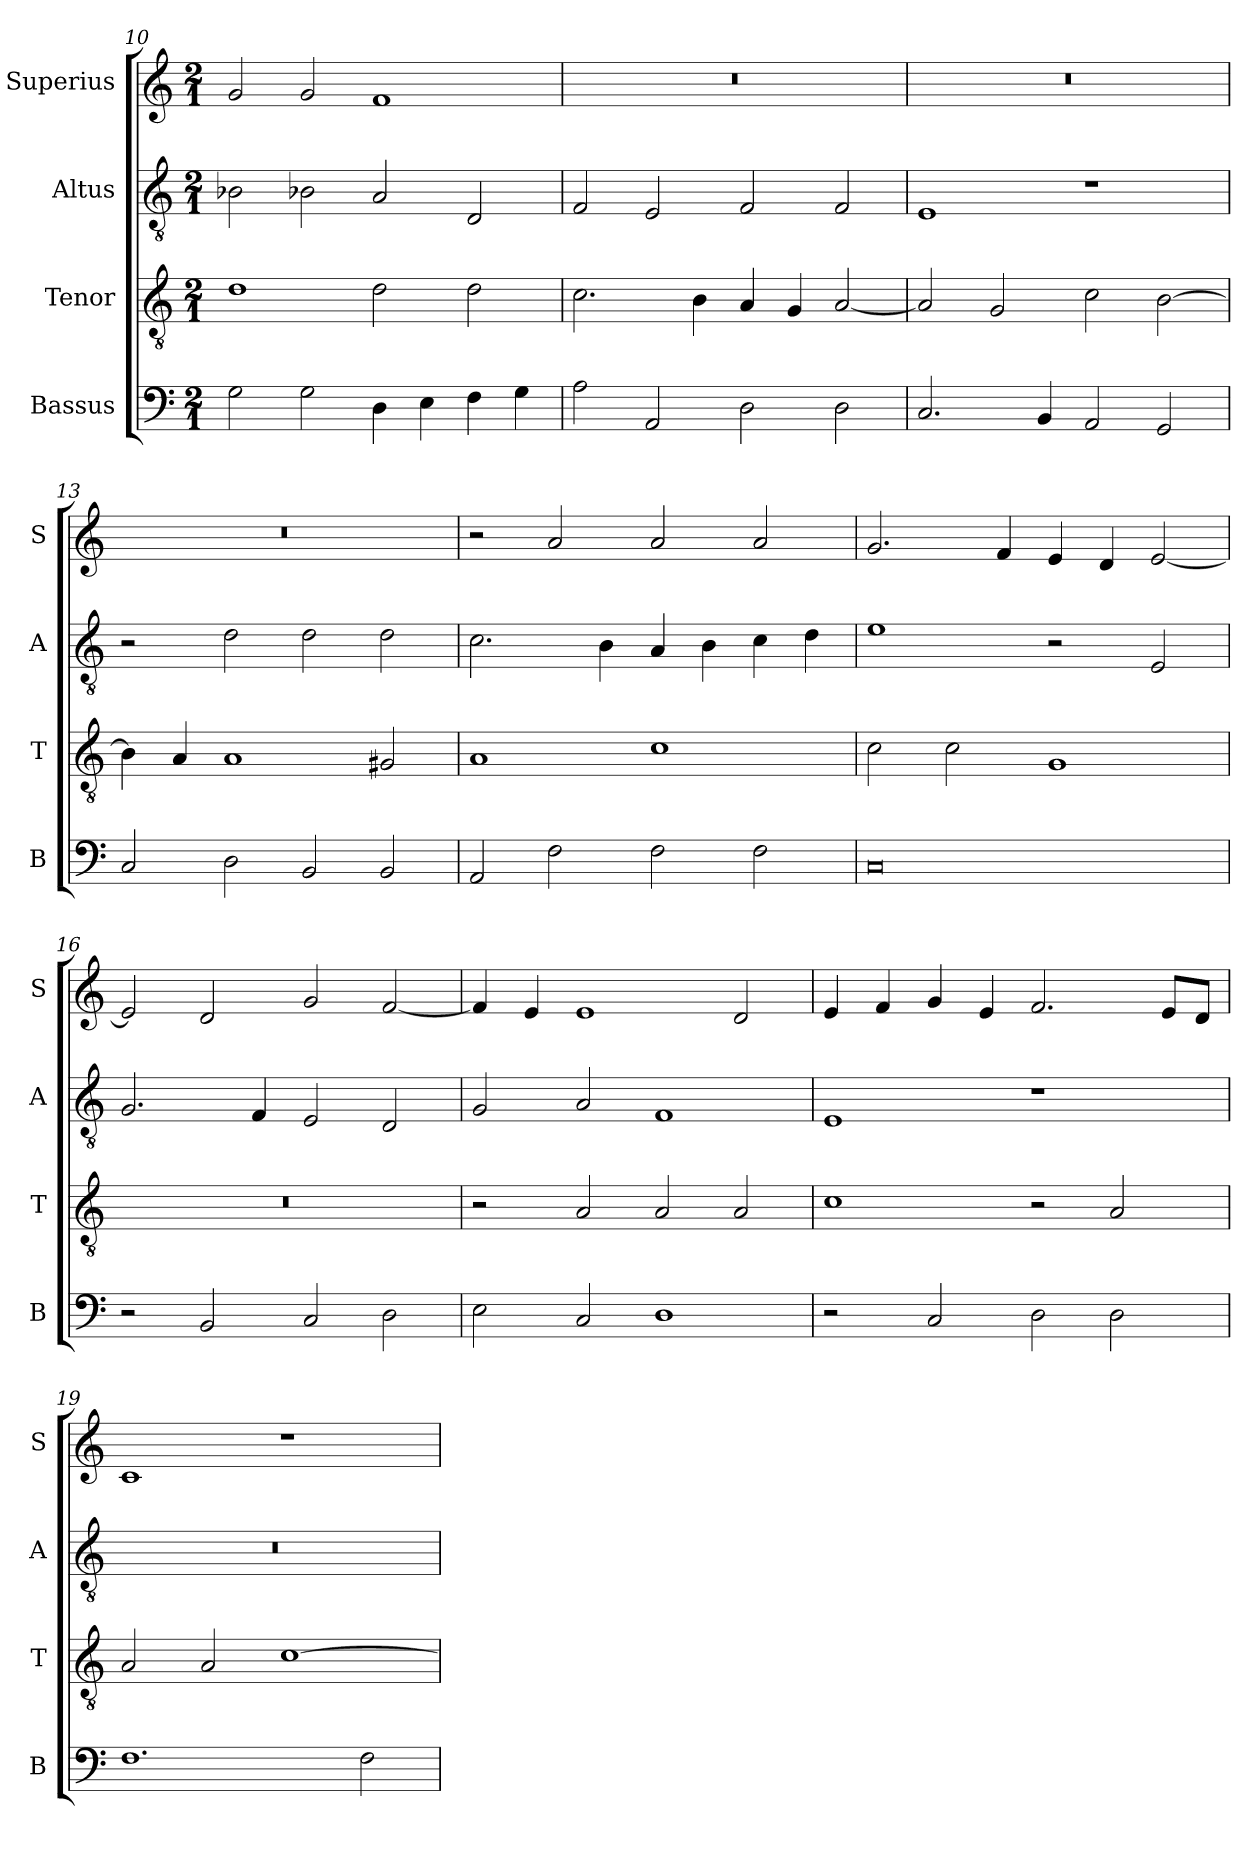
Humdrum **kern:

**kern	**kern	**kern	**kern
*part4	*part3	*part2	*part1
*staff4	*staff3	*staff2	*staff1
*I"Bassus	*I"Tenor	*I"Altus	*I"Superius
*I'B	*I'T	*I'A	*I'S
*clefF4	*clefGv2	*clefGv2	*clefG2
*k[]	*k[]	*k[]	*k[]
*C:	*C:	*C:	*C:
*M2/1	*M2/1	*M2/1	*M2/1
=10	=10	=10	=10
2G	1d	2B-X	2g
2G	.	2B-X	2g
4D	2d	2A	1f
4E	.	.	.
4F	2d	2D	.
4G	.	.	.
=11	=11	=11	=11
2A	2.c	2F	0r
2AA	.	2E	.
.	4B	.	.
2D	4A	2F	.
.	4G	.	.
2D	[2A	2F	.
=12	=12	=12	=12
2.C	2A]	1E	0r
.	2G	.	.
4BB	.	.	.
2AA	2c	1r	.
2GG	[2B	.	.
=13	=13	=13	=13
2C	4B]	2r	0r
.	4A	.	.
2D	1A	2d	.
2BB	.	2d	.
2BB	2G#X	2d	.
=14	=14	=14	=14
2AA	1A	2.c	2r
2F	.	.	2a
.	.	4B	.
2F	1c	4A	2a
.	.	4B	.
2F	.	4c	2a
.	.	4d	.
=15	=15	=15	=15
0C	2c	1e	2.g
.	2c	.	.
.	.	.	4f
.	1G	2r	4e
.	.	.	4d
.	.	2E	[2e
=16	=16	=16	=16
2r	0r	2.G	2e]
2BB	.	.	2d
.	.	4F	.
2C	.	2E	2g
2D	.	2D	[2f
=17	=17	=17	=17
2E	2r	2G	4f]
.	.	.	4e
2C	2A	2A	1e
1D	2A	1F	.
.	2A	.	2d
=18	=18	=18	=18
2r	1c	1E	4e
.	.	.	4f
2C	.	.	4g
.	.	.	4e
2D	2r	1r	2.f
2D	2A	.	.
.	.	.	8eL
.	.	.	8dJ
=19	=19	=19	=19
1.F	2A	0r	1c
.	2A	.	.
.	[1c	.	1r
2F	.	.	.
=	=	=	=
*-	*-	*-	*-
